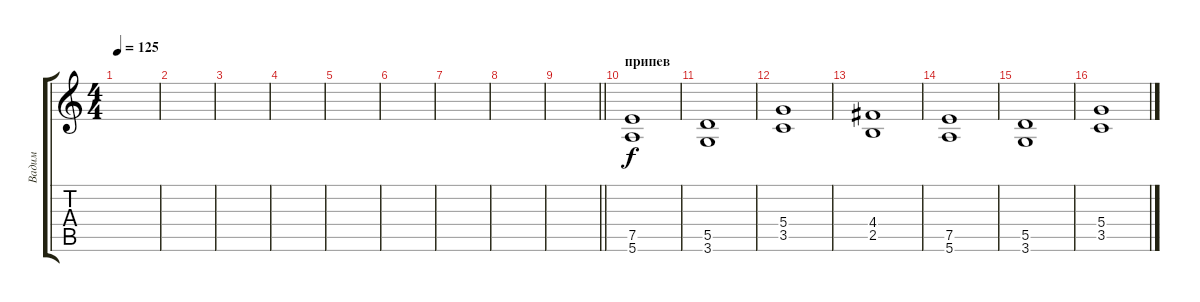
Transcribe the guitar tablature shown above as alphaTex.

\track ("Вадим" "Вадим") {instrument overdrivenguitar}
\staff {score tabs}
\tuning (E4 B3 G3 D3 A2 E2) {hide}
\ts (4 4)
\tempo 125
\clef g2
\ks c
|
|
|
|
|
|
|
|
\barLineRight lightlight
|
\section ("" "припев")
(7.5 5.6).1 |
(5.5 3.6).1 |
(5.4 3.5).1 |
(4.4 2.5).1 |
(7.5 5.6).1 |
(5.5 3.6).1 |
(5.4 3.5).1
